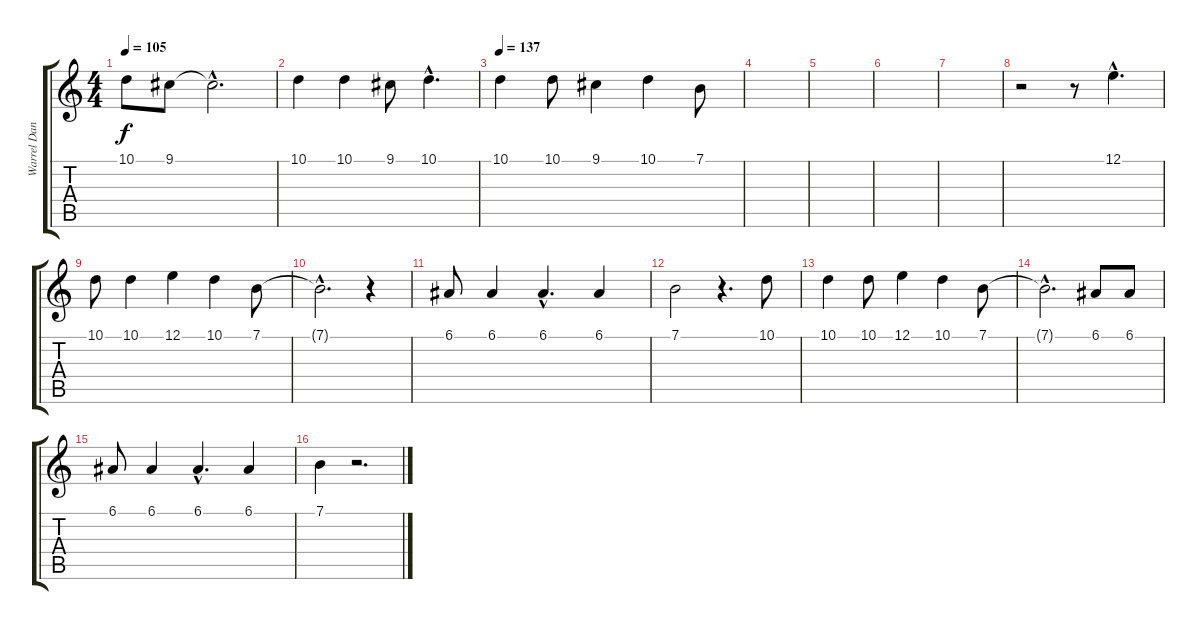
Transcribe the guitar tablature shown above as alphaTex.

\track ("Warrel Dane" "Warrel Dan") {instrument lead6voice}
\staff {score tabs}
\tuning (E4 B3 G3 D3 A2 E2) {hide}
\ts (4 4)
\tempo 105
\clef g2
\ks c
10.1{t}.8{dy f} 9.1.8 9.1{hac t}.2{d} |
10.1.4 10.1.4 9.1.8 10.1{hac}.4{d} |
\tempo 137
10.1.4 10.1.8 9.1.4 10.1.4 7.1.8 |
|
|
|
|
r.2 r.8 12.1{hac}.4{d} |
10.1.8 10.1.4 12.1.4 10.1.4 7.1.8 |
7.1{hac t}.2{d} r.4 |
6.1.8 6.1.4 6.1{hac}.4{d} 6.1.4 |
7.1.2 r.4{d} 10.1.8 |
10.1.4 10.1.8 12.1.4 10.1.4 7.1.8 |
7.1{hac t}.2{d} 6.1.8 6.1.8 |
6.1.8 6.1.4 6.1{hac}.4{d} 6.1.4 |
7.1.4 r.2{d}
